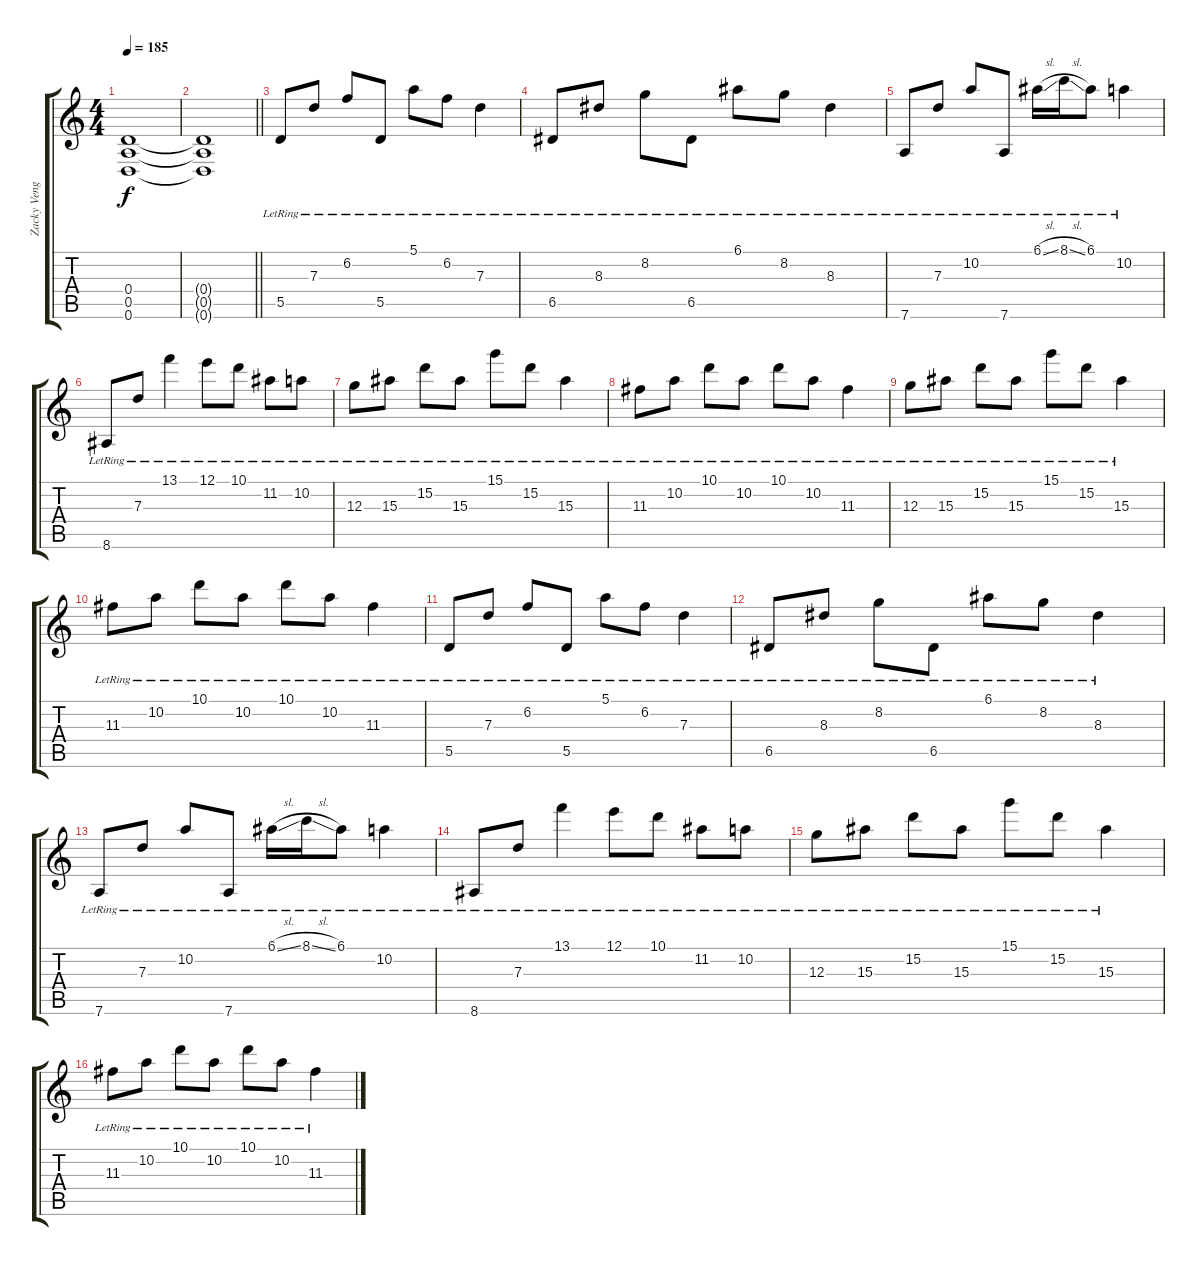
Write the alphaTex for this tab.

\track ("Zacky Vengance" "Zacky Veng") {instrument distortionguitar}
\staff {score tabs}
\tuning (E4 B3 G3 D3 A2 D2) {hide}
\ts (4 4)
\tempo 185
\clef g2
\ks c
(0.4{t} 0.5{t} 0.6{t}).1{dy f} |
\barLineRight lightlight
(0.4{t} 0.5{t} 0.6{t}).1 |
5.5{lr}.8{instrument electricguitarjazz} 7.3{lr}.8 6.2{lr}.8 5.5{lr}.8 5.1{lr}.8 6.2{lr}.8 7.3{lr}.4 |
6.5{lr}.8 8.3{lr}.8 8.2{lr}.8 6.5{lr}.8 6.1{lr}.8 8.2{lr}.8 8.3{lr}.4 |
7.6{lr}.8 7.3{lr}.8 10.2{lr}.8 7.6{lr}.8 6.1{sl lr}.16 8.1{sl lr}.16 6.1{lr}.8 10.2{lr}.4 |
8.6{lr}.8 7.3{lr}.8 13.1{lr}.4 12.1{lr}.8 10.1{lr}.8 11.2{lr}.8 10.2{lr}.8 |
12.3{lr}.8 15.3{lr}.8 15.2{lr}.8 15.3{lr}.8 15.1{lr}.8 15.2{lr}.8 15.3{lr}.4 |
11.3{lr}.8 10.2{lr}.8 10.1{lr}.8 10.2{lr}.8 10.1{lr}.8 10.2{lr}.8 11.3{lr}.4 |
12.3{lr}.8 15.3{lr}.8 15.2{lr}.8 15.3{lr}.8 15.1{lr}.8 15.2{lr}.8 15.3{lr}.4 |
11.3{lr}.8 10.2{lr}.8 10.1{lr}.8 10.2{lr}.8 10.1{lr}.8 10.2{lr}.8 11.3{lr}.4 |
5.5{lr}.8 7.3{lr}.8 6.2{lr}.8 5.5{lr}.8 5.1{lr}.8 6.2{lr}.8 7.3{lr}.4 |
6.5{lr}.8 8.3{lr}.8 8.2{lr}.8 6.5{lr}.8 6.1{lr}.8 8.2{lr}.8 8.3{lr}.4 |
7.6{lr}.8 7.3{lr}.8 10.2{lr}.8 7.6{lr}.8 6.1{sl lr}.16 8.1{sl lr}.16 6.1{lr}.8 10.2{lr}.4 |
8.6{lr}.8 7.3{lr}.8 13.1{lr}.4 12.1{lr}.8 10.1{lr}.8 11.2{lr}.8 10.2{lr}.8 |
12.3{lr}.8 15.3{lr}.8 15.2{lr}.8 15.3{lr}.8 15.1{lr}.8 15.2{lr}.8 15.3{lr}.4 |
11.3{lr}.8 10.2{lr}.8 10.1{lr}.8 10.2{lr}.8 10.1{lr}.8 10.2{lr}.8 11.3{lr}.4
